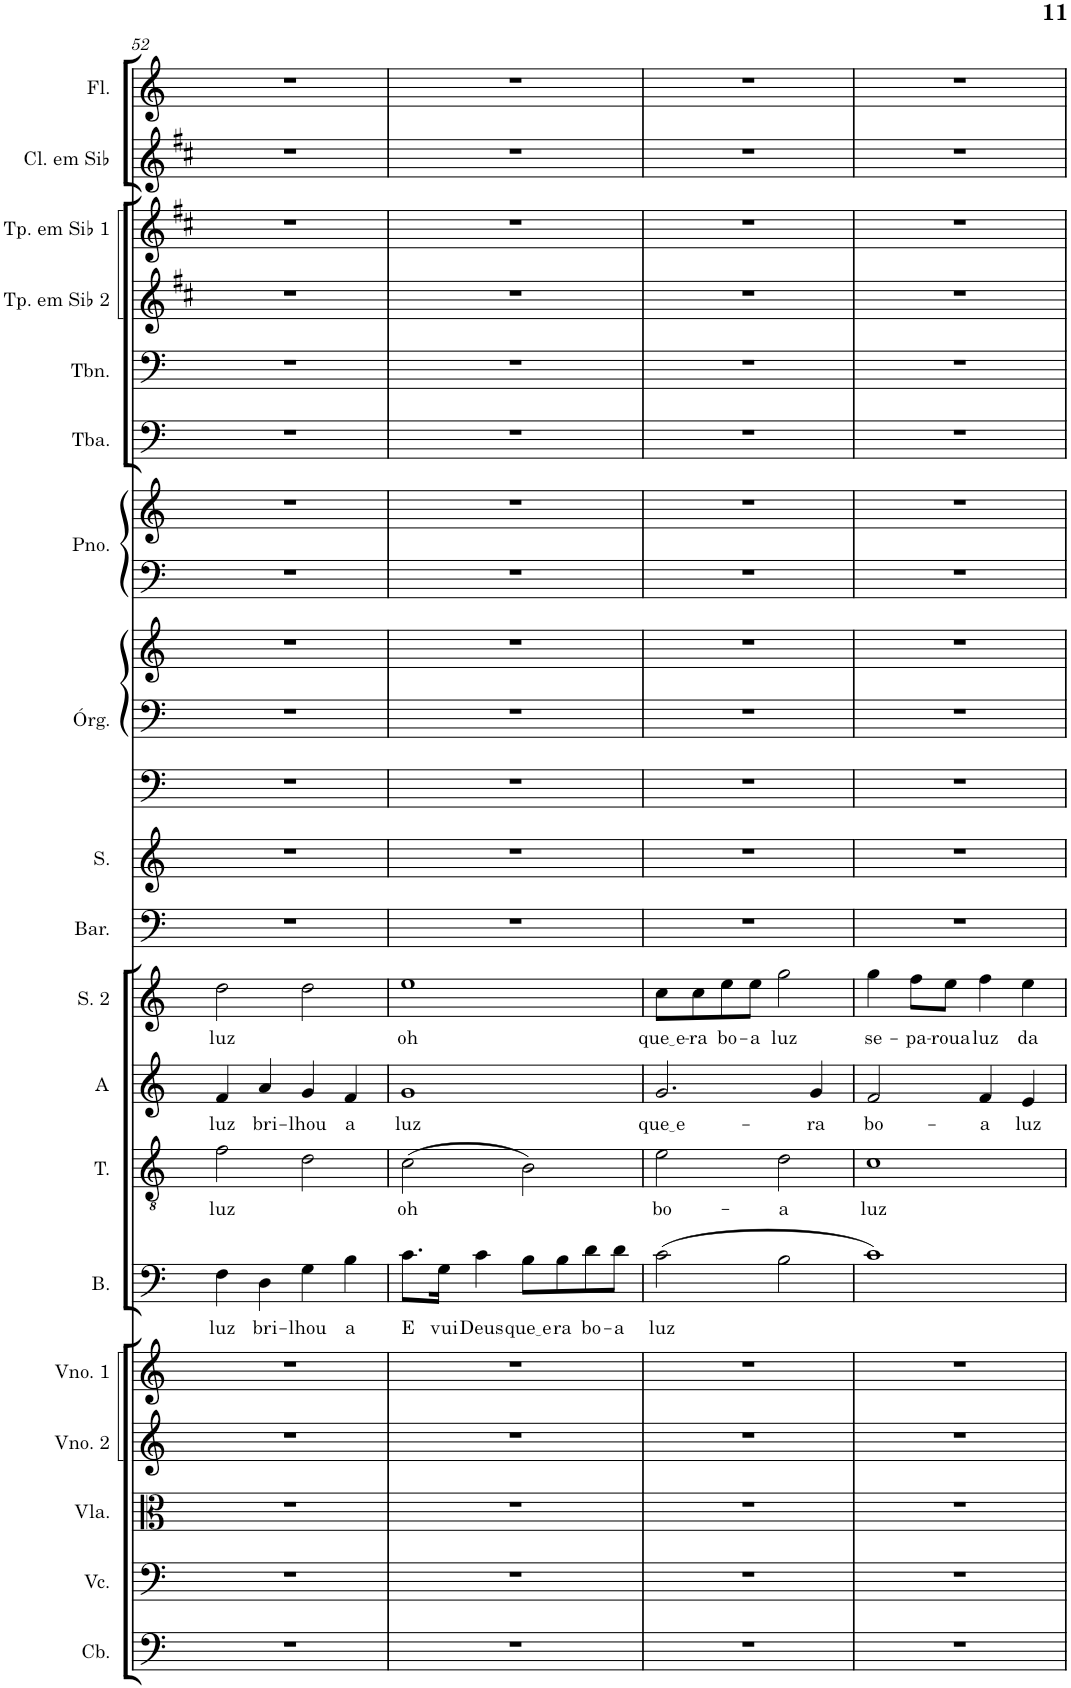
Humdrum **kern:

**kern	**kern	**kern	**kern	**kern	**kern	**text	**kern	**text	**kern	**text	**kern	**text	**kern	**kern	**kern	**kern	**kern	**kern	**kern	**kern	**kern	**kern	**kern	**kern	**kern
*part19	*part18	*part17	*part16	*part15	*part14	*part14	*part13	*part13	*part12	*part12	*part11	*part11	*part10	*part9	*part8	*part8	*part8	*part7	*part7	*part6	*part5	*part4	*part3	*part2	*part1
*staff22	*staff21	*staff20	*staff19	*staff18	*staff17	*staff17	*staff16	*staff16	*staff15	*staff15	*staff14	*staff14	*staff13	*staff12	*staff11	*staff10	*staff9	*staff8	*staff7	*staff6	*staff5	*staff4	*staff3	*staff2	*staff1
*I"Contrabaixo	*I"Violoncelo	*I"Viola	*I"Violino 2	*I"Violino 1	*I"Baixo	*	*I"Tenor	*	*I"Alto	*	*I"Soprano 2	*	*I"Barítono	*I"Soprano	*I"Órgão	*	*	*I"Piano	*	*I"Tuba	*I"Trombone	*I"Trompete em Sib 2	*I"Trompete em Sib 1	*I"Clarinete em Sib	*I"Flauta Transversal
*I'Cb.	*I'Vc.	*I'Vla.	*I'Vno. 2	*I'Vno. 1	*I'B.	*	*I'T.	*	*I'A	*	*I'S. 2	*	*I'Bar.	*I'S.	*I'Órg.	*	*	*I'Pno.	*	*I'Tba.	*I'Tbn.	*I'Tp. em Sib 2	*I'Tp. em Sib 1	*I'Cl. em Sib	*I'Fl.
!!LO:PB:g=z
*clefF4	*clefF4	*clefC3	*clefG2	*clefG2	*clefF4	*	*clefGv2	*	*clefG2	*	*clefG2	*	*clefF4	*clefG2	*clefF4	*clefF4	*clefG2	*clefF4	*clefG2	*clefF4	*clefF4	*clefG2	*clefG2	*clefG2	*clefG2
*Trd7c12	*	*	*	*	*	*	*	*	*	*	*	*	*	*	*	*	*	*	*	*	*	*Trd1c2	*Trd1c2	*Trd1c2	*
*k[]	*k[]	*k[]	*k[]	*k[]	*k[]	*	*k[]	*	*k[]	*	*k[]	*	*k[]	*k[]	*k[]	*k[]	*k[]	*k[]	*k[]	*k[]	*k[]	*k[f#c#]	*k[f#c#]	*k[f#c#]	*k[]
*M4/4	*M4/4	*M4/4	*M4/4	*M4/4	*M4/4	*	*M4/4	*	*M4/4	*	*M4/4	*	*M4/4	*M4/4	*M4/4	*M4/4	*M4/4	*M4/4	*M4/4	*M4/4	*M4/4	*M4/4	*M4/4	*M4/4	*M4/4
=52	=52	=52	=52	=52	=52	=52	=52	=52	=52	=52	=52	=52	=52	=52	=52	=52	=52	=52	=52	=52	=52	=52	=52	=52	=52
!	!	!	!	!	!	!LO:LY:b	!	!LO:LY:b	!	!LO:LY:b	!	!LO:LY:b	!	!	!	!	!	!	!	!	!	!	!	!	!
1r	1r	1r	1r	1r	4F\	luz	2f\	luz	4f/	luz	2dd\	luz	1r	1r	1r	1r	1r	1r	1r	1r	1r	1r	1r	1r	1r
!	!	!	!	!	!	!LO:LY:b	!	!	!	!LO:LY:b	!	!	!	!	!	!	!	!	!	!	!	!	!	!	!
.	.	.	.	.	4D\	bri-	.	.	4a/	bri-	.	.	.	.	.	.	.	.	.	.	.	.	.	.	.
!	!	!	!	!	!	!LO:LY:b	!	!	!	!LO:LY:b	!	!	!	!	!	!	!	!	!	!	!	!	!	!	!
.	.	.	.	.	4G\	-lhou	2d\	.	4g/	-lhou	2dd\	.	.	.	.	.	.	.	.	.	.	.	.	.	.
!	!	!	!	!	!	!LO:LY:b	!	!	!	!LO:LY:b	!	!	!	!	!	!	!	!	!	!	!	!	!	!	!
.	.	.	.	.	4B\	a	.	.	4f/	a	.	.	.	.	.	.	.	.	.	.	.	.	.	.	.
=53	=53	=53	=53	=53	=53	=53	=53	=53	=53	=53	=53	=53	=53	=53	=53	=53	=53	=53	=53	=53	=53	=53	=53	=53	=53
!	!	!	!	!	!	!LO:LY:b	!	!LO:LY:b	!	!LO:LY:b	!	!LO:LY:b	!	!	!	!	!	!	!	!	!	!	!	!	!
1r	1r	1r	1r	1r	8.c\L	E	(2c\	oh	1g	luz	1ee	oh	1r	1r	1r	1r	1r	1r	1r	1r	1r	1r	1r	1r	1r
!	!	!	!	!	!	!LO:LY:b	!	!	!	!	!	!	!	!	!	!	!	!	!	!	!	!	!	!	!
.	.	.	.	.	16G\Jk	vui	.	.	.	.	.	.	.	.	.	.	.	.	.	.	.	.	.	.	.
!	!	!	!	!	!	!LO:LY:b	!	!	!	!	!	!	!	!	!	!	!	!	!	!	!	!	!	!	!
.	.	.	.	.	4c\	Deus	.	.	.	.	.	.	.	.	.	.	.	.	.	.	.	.	.	.	.
!	!	!	!	!	!	!LO:LY:b	!	!	!	!	!	!	!	!	!	!	!	!	!	!	!	!	!	!	!
.	.	.	.	.	8B\L	que e	2B\)	.	.	.	.	.	.	.	.	.	.	.	.	.	.	.	.	.	.
!	!	!	!	!	!	!LO:LY:b	!	!	!	!	!	!	!	!	!	!	!	!	!	!	!	!	!	!	!
.	.	.	.	.	8B\	ra	.	.	.	.	.	.	.	.	.	.	.	.	.	.	.	.	.	.	.
!	!	!	!	!	!	!LO:LY:b	!	!	!	!	!	!	!	!	!	!	!	!	!	!	!	!	!	!	!
.	.	.	.	.	8d\	bo-	.	.	.	.	.	.	.	.	.	.	.	.	.	.	.	.	.	.	.
!	!	!	!	!	!	!LO:LY:b	!	!	!	!	!	!	!	!	!	!	!	!	!	!	!	!	!	!	!
.	.	.	.	.	8d\J	-a	.	.	.	.	.	.	.	.	.	.	.	.	.	.	.	.	.	.	.
=54	=54	=54	=54	=54	=54	=54	=54	=54	=54	=54	=54	=54	=54	=54	=54	=54	=54	=54	=54	=54	=54	=54	=54	=54	=54
!	!	!	!	!	!	!LO:LY:b	!	!LO:LY:b	!	!LO:LY:b	!	!LO:LY:b	!	!	!	!	!	!	!	!	!	!	!	!	!
1r	1r	1r	1r	1r	(2c\	luz	2e\	bo-	2.g/	que e	8cc\L	que e	1r	1r	1r	1r	1r	1r	1r	1r	1r	1r	1r	1r	1r
!	!	!	!	!	!	!	!	!	!	!	!	!LO:LY:b	!	!	!	!	!	!	!	!	!	!	!	!	!
.	.	.	.	.	.	.	.	.	.	.	8cc\	-ra	.	.	.	.	.	.	.	.	.	.	.	.	.
!	!	!	!	!	!	!	!	!	!	!	!	!LO:LY:b	!	!	!	!	!	!	!	!	!	!	!	!	!
.	.	.	.	.	.	.	.	.	.	.	8ee\	bo-	.	.	.	.	.	.	.	.	.	.	.	.	.
!	!	!	!	!	!	!	!	!	!	!	!	!LO:LY:b	!	!	!	!	!	!	!	!	!	!	!	!	!
.	.	.	.	.	.	.	.	.	.	.	8ee\J	-a	.	.	.	.	.	.	.	.	.	.	.	.	.
!	!	!	!	!	!	!	!	!LO:LY:b	!	!	!	!LO:LY:b	!	!	!	!	!	!	!	!	!	!	!	!	!
.	.	.	.	.	2B\	.	2d\	-a	.	.	2gg\	luz	.	.	.	.	.	.	.	.	.	.	.	.	.
!	!	!	!	!	!	!	!	!	!	!LO:LY:b	!	!	!	!	!	!	!	!	!	!	!	!	!	!	!
.	.	.	.	.	.	.	.	.	4g/	-ra	.	.	.	.	.	.	.	.	.	.	.	.	.	.	.
=55	=55	=55	=55	=55	=55	=55	=55	=55	=55	=55	=55	=55	=55	=55	=55	=55	=55	=55	=55	=55	=55	=55	=55	=55	=55
!	!	!	!	!	!	!	!	!LO:LY:b	!	!LO:LY:b	!	!LO:LY:b	!	!	!	!	!	!	!	!	!	!	!	!	!
1r	1r	1r	1r	1r	1c)	.	1c	luz	2f/	bo-	4gg\	se-	1r	1r	1r	1r	1r	1r	1r	1r	1r	1r	1r	1r	1r
!	!	!	!	!	!	!	!	!	!	!	!	!LO:LY:b	!	!	!	!	!	!	!	!	!	!	!	!	!
.	.	.	.	.	.	.	.	.	.	.	8ff\L	-pa-	.	.	.	.	.	.	.	.	.	.	.	.	.
!	!	!	!	!	!	!	!	!	!	!	!	!LO:LY:b	!	!	!	!	!	!	!	!	!	!	!	!	!
.	.	.	.	.	.	.	.	.	.	.	8ee\J	-roua	.	.	.	.	.	.	.	.	.	.	.	.	.
!	!	!	!	!	!	!	!	!	!	!LO:LY:b	!	!LO:LY:b	!	!	!	!	!	!	!	!	!	!	!	!	!
.	.	.	.	.	.	.	.	.	4f/	-a	4ff\	luz	.	.	.	.	.	.	.	.	.	.	.	.	.
!	!	!	!	!	!	!	!	!	!	!LO:LY:b	!	!LO:LY:b	!	!	!	!	!	!	!	!	!	!	!	!	!
.	.	.	.	.	.	.	.	.	4e/	luz	4ee\	da	.	.	.	.	.	.	.	.	.	.	.	.	.
=	=	=	=	=	=	=	=	=	=	=	=	=	=	=	=	=	=	=	=	=	=	=	=	=	=
*-	*-	*-	*-	*-	*-	*-	*-	*-	*-	*-	*-	*-	*-	*-	*-	*-	*-	*-	*-	*-	*-	*-	*-	*-	*-
